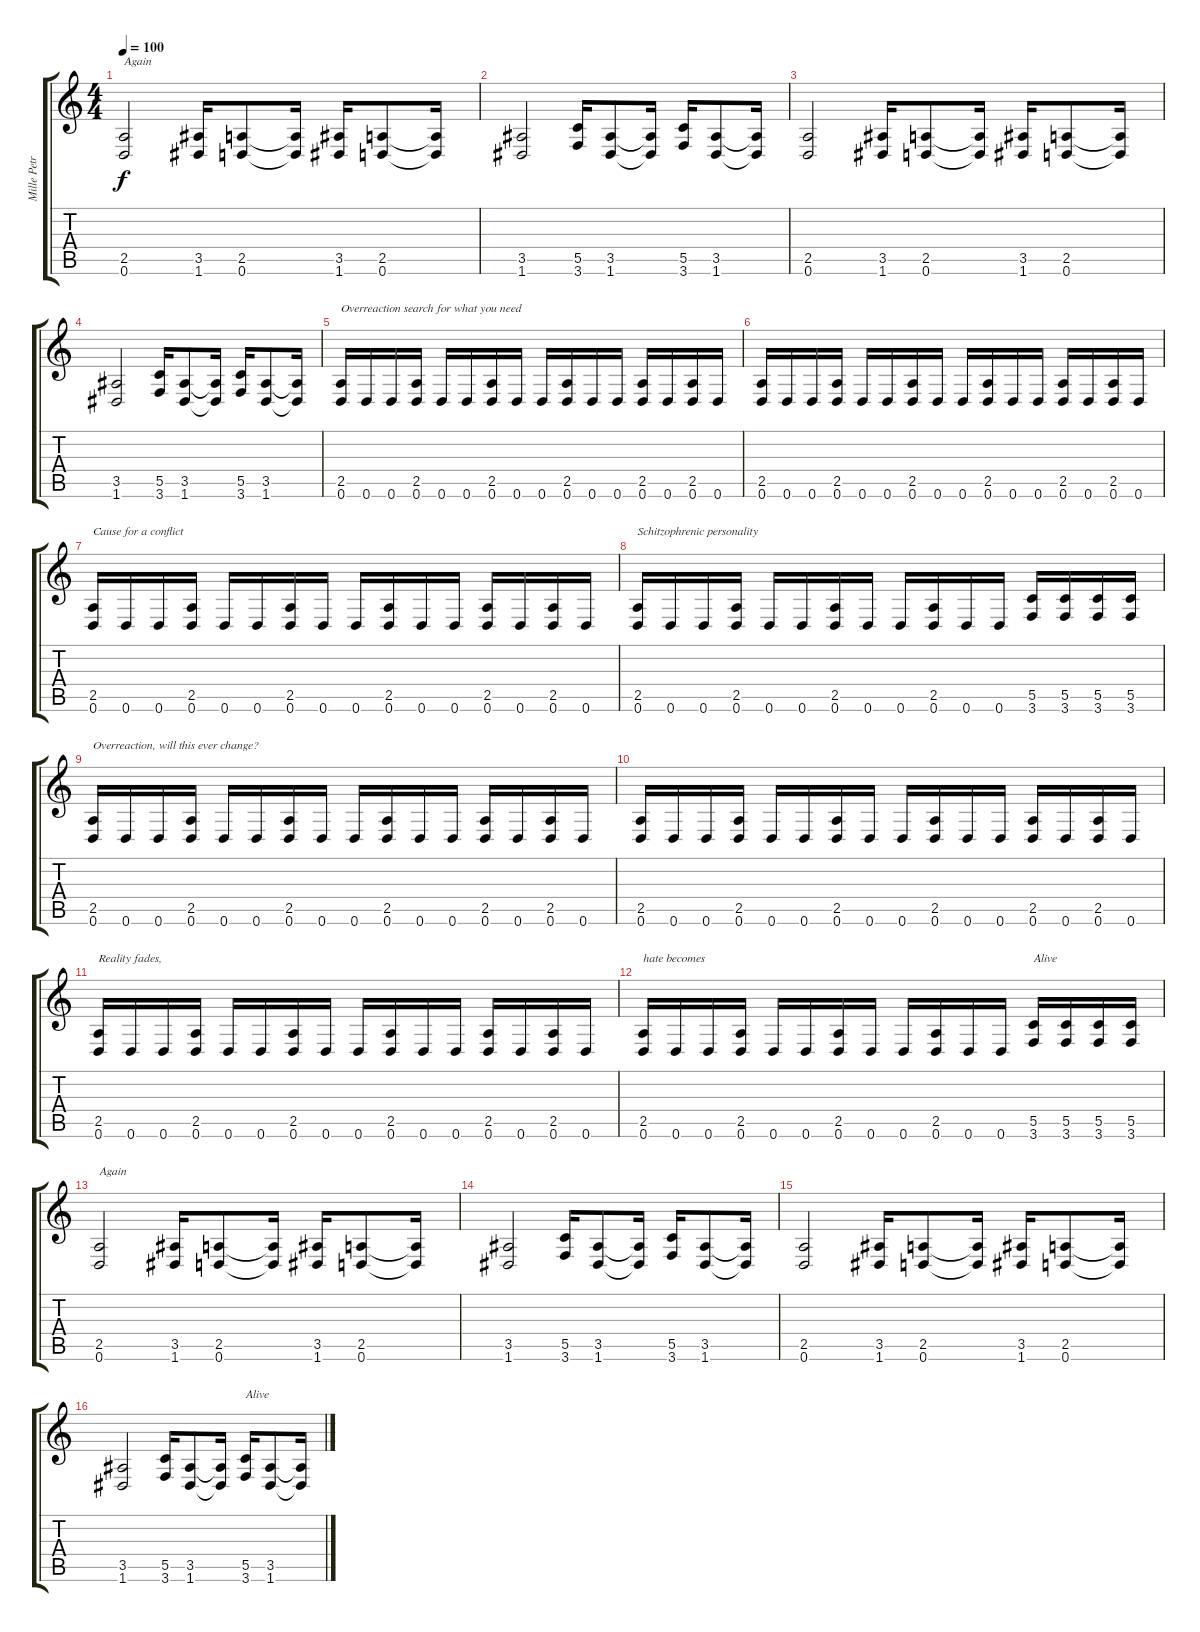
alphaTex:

\track ("Mille Petrozza" "Mille Petr") {instrument distortionguitar}
\staff {score tabs}
\tuning (D4 A3 F3 C3 G2 D2) {hide}
\ts (4 4)
\tempo 100
\clef g2
\ks c
(2.5 0.6).2{txt "Again" dy f} (3.5 1.6).16 (2.5 0.6).8 (2.5{t} 0.6{t}).16 (3.5 1.6).16 (2.5 0.6).8 (2.5{t} 0.6{t}).16 |
(3.5 1.6).2 (5.5 3.6).16 (3.5 1.6).8 (3.5{t} 1.6{t}).16 (5.5 3.6).16 (3.5 1.6).8 (3.5{t} 1.6{t}).16 |
(2.5 0.6).2 (3.5 1.6).16 (2.5 0.6).8 (2.5{t} 0.6{t}).16 (3.5 1.6).16 (2.5 0.6).8 (2.5{t} 0.6{t}).16 |
(3.5 1.6).2 (5.5 3.6).16 (3.5 1.6).8 (3.5{t} 1.6{t}).16 (5.5 3.6).16 (3.5 1.6).8 (3.5{t} 1.6{t}).16 |
(2.5 0.6).16{txt "Overreaction search for what you need"} 0.6.16 0.6.16 (2.5 0.6).16 0.6.16 0.6.16 (2.5 0.6).16 0.6.16 0.6.16 (2.5 0.6).16 0.6.16 0.6.16 (2.5 0.6).16 0.6.16 (2.5 0.6).16 0.6.16 |
(2.5 0.6).16 0.6.16 0.6.16 (2.5 0.6).16 0.6.16 0.6.16 (2.5 0.6).16 0.6.16 0.6.16 (2.5 0.6).16 0.6.16 0.6.16 (2.5 0.6).16 0.6.16 (2.5 0.6).16 0.6.16 |
(2.5 0.6).16{txt "Cause for a conflict"} 0.6.16 0.6.16 (2.5 0.6).16 0.6.16 0.6.16 (2.5 0.6).16 0.6.16 0.6.16 (2.5 0.6).16 0.6.16 0.6.16 (2.5 0.6).16 0.6.16 (2.5 0.6).16 0.6.16 |
(2.5 0.6).16{txt "Schitzophrenic personality"} 0.6.16 0.6.16 (2.5 0.6).16 0.6.16 0.6.16 (2.5 0.6).16 0.6.16 0.6.16 (2.5 0.6).16 0.6.16 0.6.16 (5.5 3.6).16 (5.5 3.6).16 (5.5 3.6).16 (5.5 3.6).16 |
(2.5 0.6).16{txt "Overreaction, will this ever change?"} 0.6.16 0.6.16 (2.5 0.6).16 0.6.16 0.6.16 (2.5 0.6).16 0.6.16 0.6.16 (2.5 0.6).16 0.6.16 0.6.16 (2.5 0.6).16 0.6.16 (2.5 0.6).16 0.6.16 |
(2.5 0.6).16 0.6.16 0.6.16 (2.5 0.6).16 0.6.16 0.6.16 (2.5 0.6).16 0.6.16 0.6.16 (2.5 0.6).16 0.6.16 0.6.16 (2.5 0.6).16 0.6.16 (2.5 0.6).16 0.6.16 |
(2.5 0.6).16{txt "Reality fades,"} 0.6.16 0.6.16 (2.5 0.6).16 0.6.16 0.6.16 (2.5 0.6).16 0.6.16 0.6.16 (2.5 0.6).16 0.6.16 0.6.16 (2.5 0.6).16 0.6.16 (2.5 0.6).16 0.6.16 |
(2.5 0.6).16{txt "hate becomes"} 0.6.16 0.6.16 (2.5 0.6).16 0.6.16 0.6.16 (2.5 0.6).16 0.6.16 0.6.16 (2.5 0.6).16 0.6.16 0.6.16 (5.5 3.6).16{txt "Alive"} (5.5 3.6).16 (5.5 3.6).16 (5.5 3.6).16 |
(2.5 0.6).2{txt "Again"} (3.5 1.6).16 (2.5 0.6).8 (2.5{t} 0.6{t}).16 (3.5 1.6).16 (2.5 0.6).8 (2.5{t} 0.6{t}).16 |
(3.5 1.6).2 (5.5 3.6).16 (3.5 1.6).8 (3.5{t} 1.6{t}).16 (5.5 3.6).16 (3.5 1.6).8 (3.5{t} 1.6{t}).16 |
(2.5 0.6).2 (3.5 1.6).16 (2.5 0.6).8 (2.5{t} 0.6{t}).16 (3.5 1.6).16 (2.5 0.6).8 (2.5{t} 0.6{t}).16 |
(3.5 1.6).2 (5.5 3.6).16 (3.5 1.6).8 (3.5{t} 1.6{t}).16 (5.5 3.6).16{txt "Alive"} (3.5 1.6).8 (3.5{t} 1.6{t}).16
